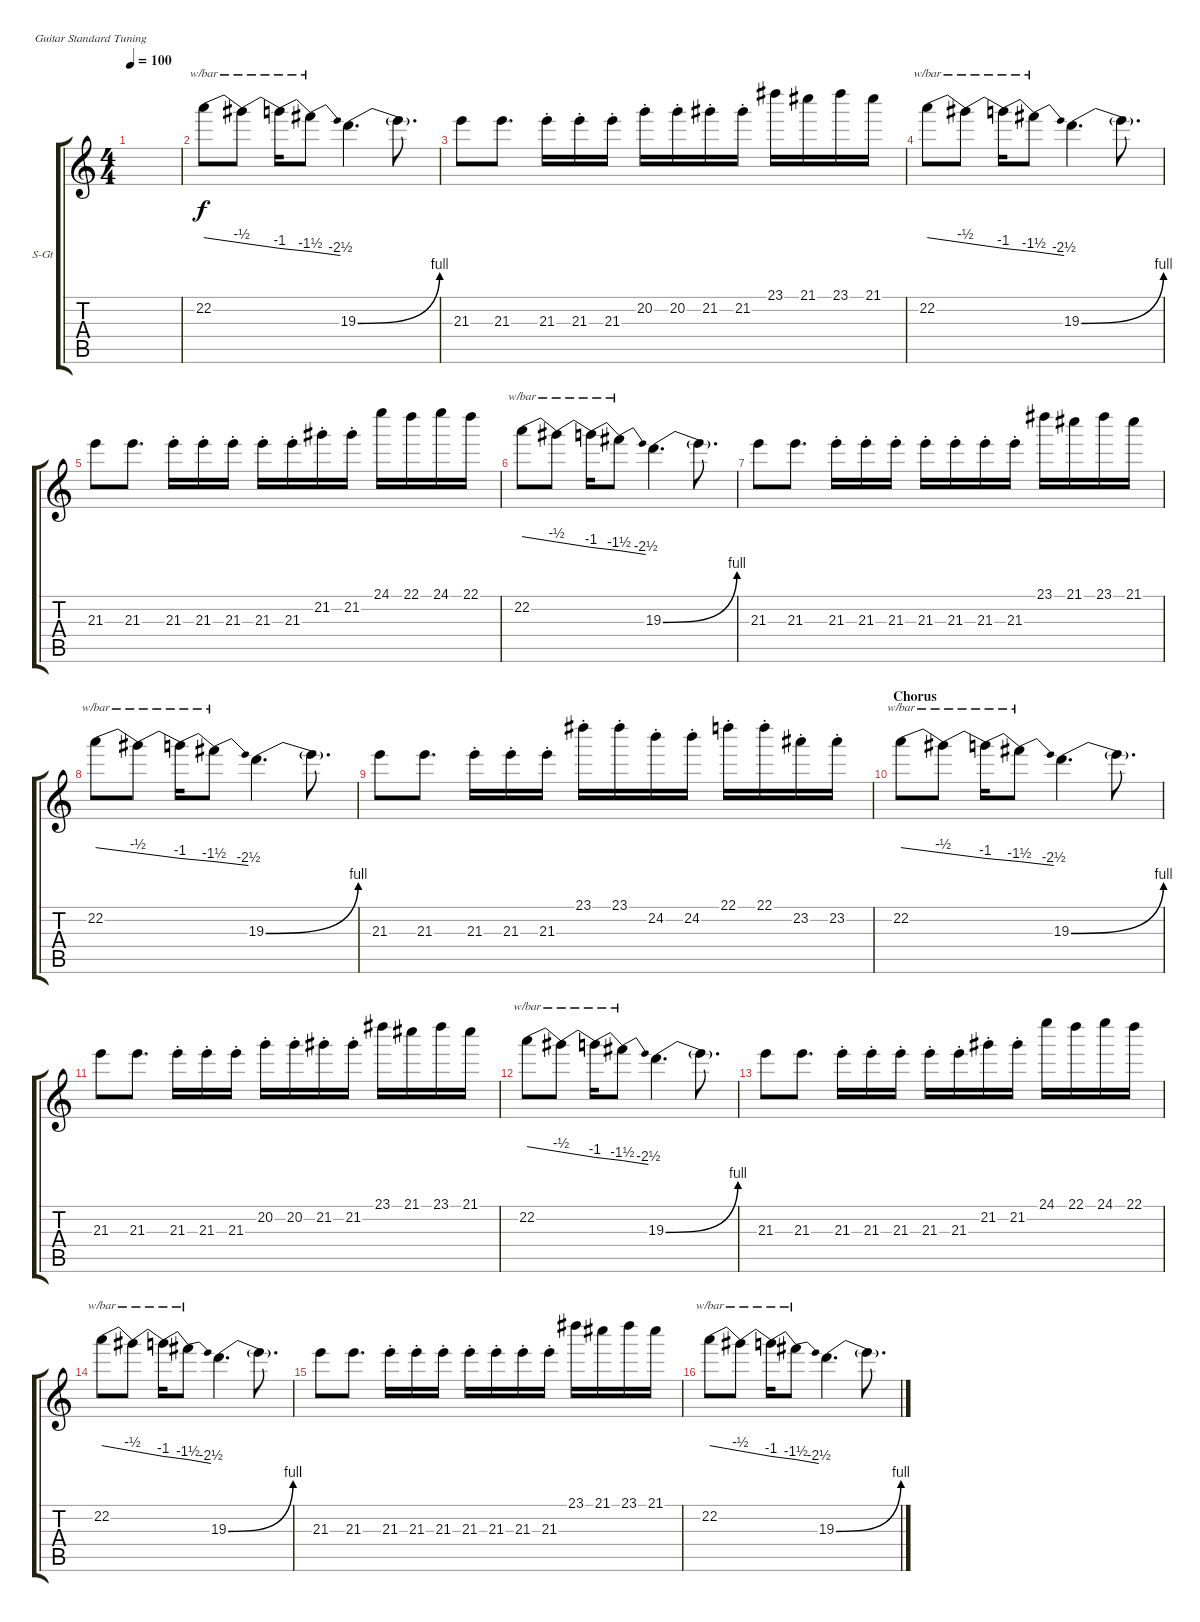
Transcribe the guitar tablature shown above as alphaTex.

\bracketExtendMode groupsimilarinstruments
\firstSystemTrackNameOrientation horizontal
\otherSystemsTrackNameOrientation horizontal
\track ("'Flute' sound" "S-Gt") {instrument acousticguitarsteel}
\staff {score tabs}
\tuning (E4 B3 G3 D3 A2 E2)
\ts (4 4)
\tempo 100
\clef g2
\ks c
|
22.2.8{tbe (dive default 30 0 60 -2)} 22.2{t}.8{tbe (dive default 0 -2 60 -4)} 22.2{t}.16{tbe (dive default 0 -4 60 -6)} 22.2{t}.8{tbe (dive default 0 -6 60 -10)} 19.3{be (bend 0 0 60 4)}.4{d} 19.3{t}.8{d} |
21.3.8 21.3.8{d} 21.3{st}.16 21.3{st}.16 21.3{st}.16 20.2{st}.16 20.2{st}.16 21.2{st}.16 21.2{st}.16 23.1.16 21.1.16 23.1.16 21.1.16 |
22.2.8{tbe (dive default 30 0 60 -2)} 22.2{t}.8{tbe (dive default 0 -2 60 -4)} 22.2{t}.16{tbe (dive default 0 -4 60 -6)} 22.2{t}.8{tbe (dive default 0 -6 60 -10)} 19.3{be (bend 0 0 60 4)}.4{d} 19.3{t}.8{d} |
21.3.8 21.3.8{d} 21.3{st}.16 21.3{st}.16 21.3{st}.16 21.3{st}.16 21.3{st}.16 21.2{st}.16 21.2{st}.16 24.1.16 22.1.16 24.1.16 22.1.16 |
22.2.8{tbe (dive default 30 0 60 -2)} 22.2{t}.8{tbe (dive default 0 -2 60 -4)} 22.2{t}.16{tbe (dive default 0 -4 60 -6)} 22.2{t}.8{tbe (dive default 0 -6 60 -10)} 19.3{be (bend 0 0 60 4)}.4{d} 19.3{t}.8{d} |
21.3.8 21.3.8{d} 21.3{st}.16 21.3{st}.16 21.3{st}.16 21.3{st}.16 21.3{st}.16 21.3{st}.16 21.3{st}.16 23.1.16 21.1.16 23.1.16 21.1.16 |
22.2.8{tbe (dive default 30 0 60 -2)} 22.2{t}.8{tbe (dive default 0 -2 60 -4)} 22.2{t}.16{tbe (dive default 0 -4 60 -6)} 22.2{t}.8{tbe (dive default 0 -6 60 -10)} 19.3{be (bend 0 0 60 4)}.4{d} 19.3{t}.8{d} |
21.3.8 21.3.8{d} 21.3{st}.16 21.3{st}.16 21.3{st}.16 23.1{st}.16 23.1{st}.16 24.2{st}.16 24.2{st}.16 22.1{st}.16 22.1{st}.16 23.2{st}.16 23.2{st}.16 |
\section ("" "Chorus")
22.2.8{tbe (dive default 30 0 60 -2)} 22.2{t}.8{tbe (dive default 0 -2 60 -4)} 22.2{t}.16{tbe (dive default 0 -4 60 -6)} 22.2{t}.8{tbe (dive default 0 -6 60 -10)} 19.3{be (bend 0 0 60 4)}.4{d} 19.3{t}.8{d} |
21.3.8 21.3.8{d} 21.3{st}.16 21.3{st}.16 21.3{st}.16 20.2{st}.16 20.2{st}.16 21.2{st}.16 21.2{st}.16 23.1.16 21.1.16 23.1.16 21.1.16 |
22.2.8{tbe (dive default 30 0 60 -2)} 22.2{t}.8{tbe (dive default 0 -2 60 -4)} 22.2{t}.16{tbe (dive default 0 -4 60 -6)} 22.2{t}.8{tbe (dive default 0 -6 60 -10)} 19.3{be (bend 0 0 60 4)}.4{d} 19.3{t}.8{d} |
21.3.8 21.3.8{d} 21.3{st}.16 21.3{st}.16 21.3{st}.16 21.3{st}.16 21.3{st}.16 21.2{st}.16 21.2{st}.16 24.1.16 22.1.16 24.1.16 22.1.16 |
22.2.8{tbe (dive default 30 0 60 -2)} 22.2{t}.8{tbe (dive default 0 -2 60 -4)} 22.2{t}.16{tbe (dive default 0 -4 60 -6)} 22.2{t}.8{tbe (dive default 0 -6 60 -10)} 19.3{be (bend 0 0 60 4)}.4{d} 19.3{t}.8{d} |
21.3.8 21.3.8{d} 21.3{st}.16 21.3{st}.16 21.3{st}.16 21.3{st}.16 21.3{st}.16 21.3{st}.16 21.3{st}.16 23.1.16 21.1.16 23.1.16 21.1.16 |
22.2.8{tbe (dive default 30 0 60 -2)} 22.2{t}.8{tbe (dive default 0 -2 60 -4)} 22.2{t}.16{tbe (dive default 0 -4 60 -6)} 22.2{t}.8{tbe (dive default 0 -6 60 -10)} 19.3{be (bend 0 0 60 4)}.4{d} 19.3{t}.8{d}
